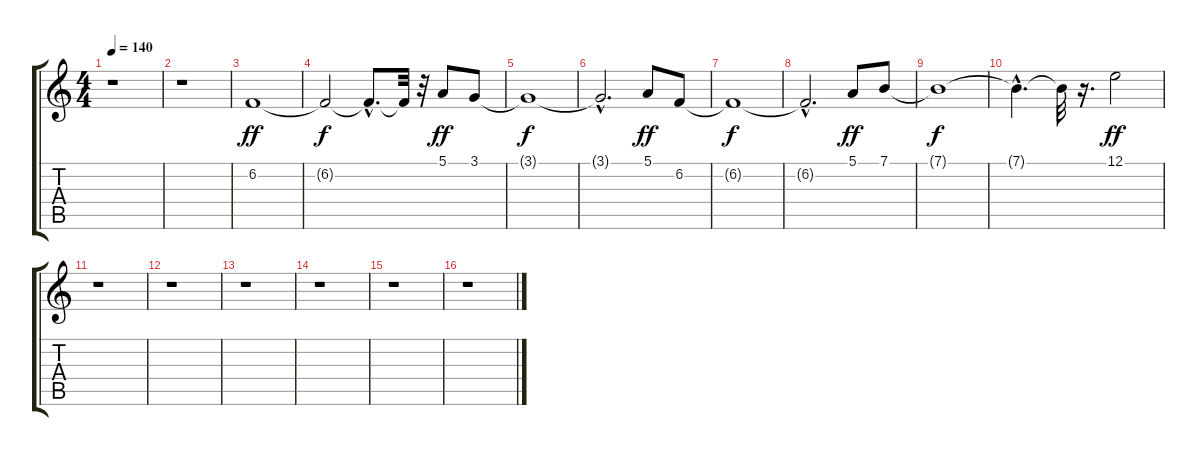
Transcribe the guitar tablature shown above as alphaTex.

\track "" {instrument honkytonkpiano}
\staff {score tabs}
\tuning (E4 B3 G3 D3 A2 E2) {hide}
\ts (4 4)
\tempo 140
\clef g2
\ks c
r.1{dy ff} |
r.1 |
6.2.1 |
6.2{t}.2{dy f} 6.2{hac t}.8{d} 6.2{t}.32 r.32 5.1.8{dy ff} 3.1.8 |
3.1{t}.1{dy f} |
3.1{hac t}.2{d} 5.1.8{dy ff} 6.2.8 |
6.2{t}.1{dy f} |
6.2{hac t}.2{d} 5.1.8{dy ff} 7.1.8 |
7.1{t}.1{dy f} |
7.1{hac t}.4{d} 7.1{t}.32 r.16{d} 12.1.2{dy ff} |
r.1 |
r.1 |
r.1 |
r.1 |
r.1 |
r.1
